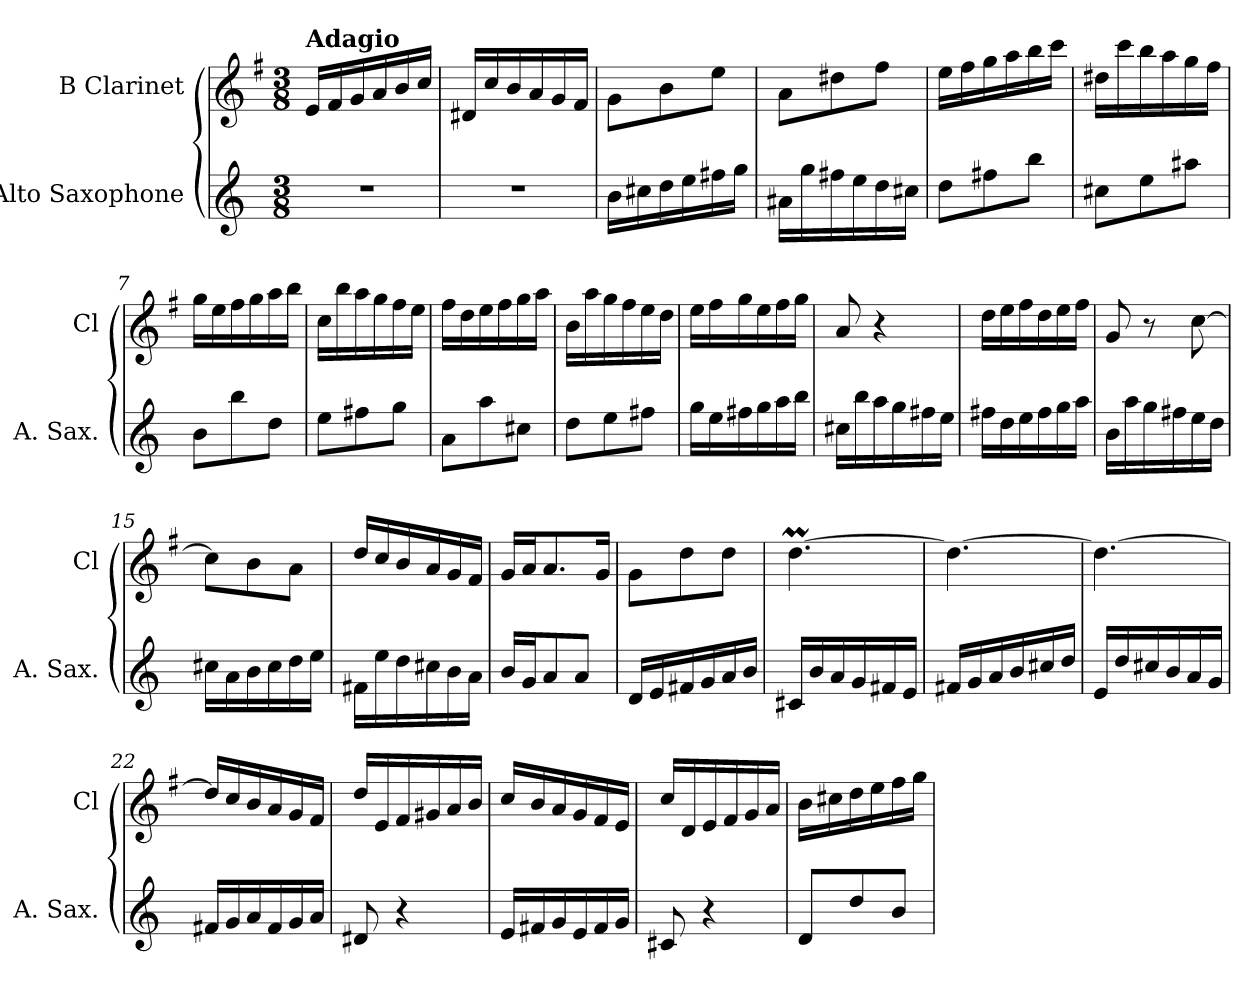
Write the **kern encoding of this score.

**kern	**kern
*part2	*part1
*staff2	*staff1
*I"Alto Saxophone	*I"B Clarinet
*I'A. Sax.	*I'Cl
*clefG2	*clefG2
*ITrd5c9	*ITrd1c2
*k[b-e-a-]	*k[b-]
*M3/8	*M3/8
=1	=1
!	!LO:TX:a:B:t=Adagio
4.r	16d/LL
.	16e/
.	16f/
.	16g/
.	16a/
.	16b-/JJ
=2	=2
4.r	16c#X/LL
.	16b-/
.	16a/
.	16g/
.	16f/
.	16e/JJ
=3	=3
16d\LL	8f\L
16en\	.
16f\	8a\
16g\	.
16an\	8dd\J
16b-\JJ	.
=4	=4
16c#X\LL	8g\L
16b-\	.
16an\	8cc#X\
16g\	.
16f\	8ee\J
16en\JJ	.
=5	=5
8f\L	16dd\LL
.	16ee\
8an\	16ff\
.	16gg\
8dd\J	16aa\
.	16bb-\JJ
!!LO:LB:g=z
=6	=6
8en\L	16cc#X\LL
.	16bb-\
8g\	16aa\
.	16gg\
8cc#X\J	16ff\
.	16ee\JJ
=7	=7
8d\L	16ff\LL
.	16dd\
8dd\	16ee\
.	16ff\
8f\J	16gg\
.	16aa\JJ
=8	=8
8g\L	16b-\LL
.	16aa\
8an\	16gg\
.	16ff\
8b-\J	16ee\
.	16dd\JJ
=9	=9
8c\L	16ee\LL
.	16cc\
8cc\	16dd\
.	16ee\
8en\J	16ff\
.	16gg\JJ
=10	=10
8f\L	16a\LL
.	16gg\
8g\	16ff\
.	16ee\
8an\J	16dd\
.	16cc\JJ
=11	=11
16b-\LL	16dd\LL
16g\	16ee\
16an\	16ff\
16b-\	16dd\
16cc\	16ee\
16dd\JJ	16ff\JJ
!!LO:LB:g=z
=12	=12
16en\LL	8g/
16dd\	.
16cc\	4r
16b-\	.
16an\	.
16g\JJ	.
=13	=13
16an\LL	16cc\LL
16f\	16dd\
16g\	16ee\
16a\	16cc\
16b-\	16dd\
16cc\JJ	16ee\JJ
=14	=14
16d\LL	8f/
16cc\	.
16b-\	8r
16an\	.
16g\	[8b-\
16f\JJ	.
=15	=15
16en\LL	8b-\L]
16c\	.
16d\	8a\
16e\	.
16f\	8g\J
16g\JJ	.
=16	=16
16An\LL	16cc/LL
16g\	16b-/
16f\	16a/
16en\	16g/
16d\	16f/
16c\JJ	16e/JJ
=17	=17
16d/LL	16f/LL
16B-/J	16g/J
8c/	8.g/
8c/J	.
.	16f/Jk
!!LO:LB:g=z
=18	=18
16F/LL	8f\L
16G/	.
16An/	8cc\
16B-/	.
16c/	8cc\J
16d/JJ	.
=19	=19
16En/LL	[4.ccM\
16d/	.
16c/	.
16B-/	.
16An/	.
16G/JJ	.
=20	=20
16An/LL	4.cc\_
16B-/	.
16c/	.
16d/	.
16en/	.
16f/JJ	.
=21	=21
16G/LL	4.cc\_
16f/	.
16en/	.
16d/	.
16c/	.
16B-/JJ	.
=22	=22
16An/LL	16cc/LL]
16B-/	16b-/
16c/	16a/
16A/	16g/
16B-/	16f/
16c/JJ	16e/JJ
=23	=23
8F#X/	16cc/LL
.	16d/
4r	16e/
.	16f#X/
.	16g/
.	16a/JJ
!!LO:LB:g=z
=24	=24
16G/LL	16b-/LL
16An/	16a/
16B-/	16g/
16G/	16f/
16A/	16e/
16B-/JJ	16d/JJ
=25	=25
8En/	16b-/LL
.	16c/
4r	16d/
.	16e/
.	16f/
.	16g/JJ
=26	=26
8F/L	16a\LL
.	16bn\
8f/	16cc\
.	16dd\
8d/J	16ee\
.	16ff\JJ
=	=
*-	*-
